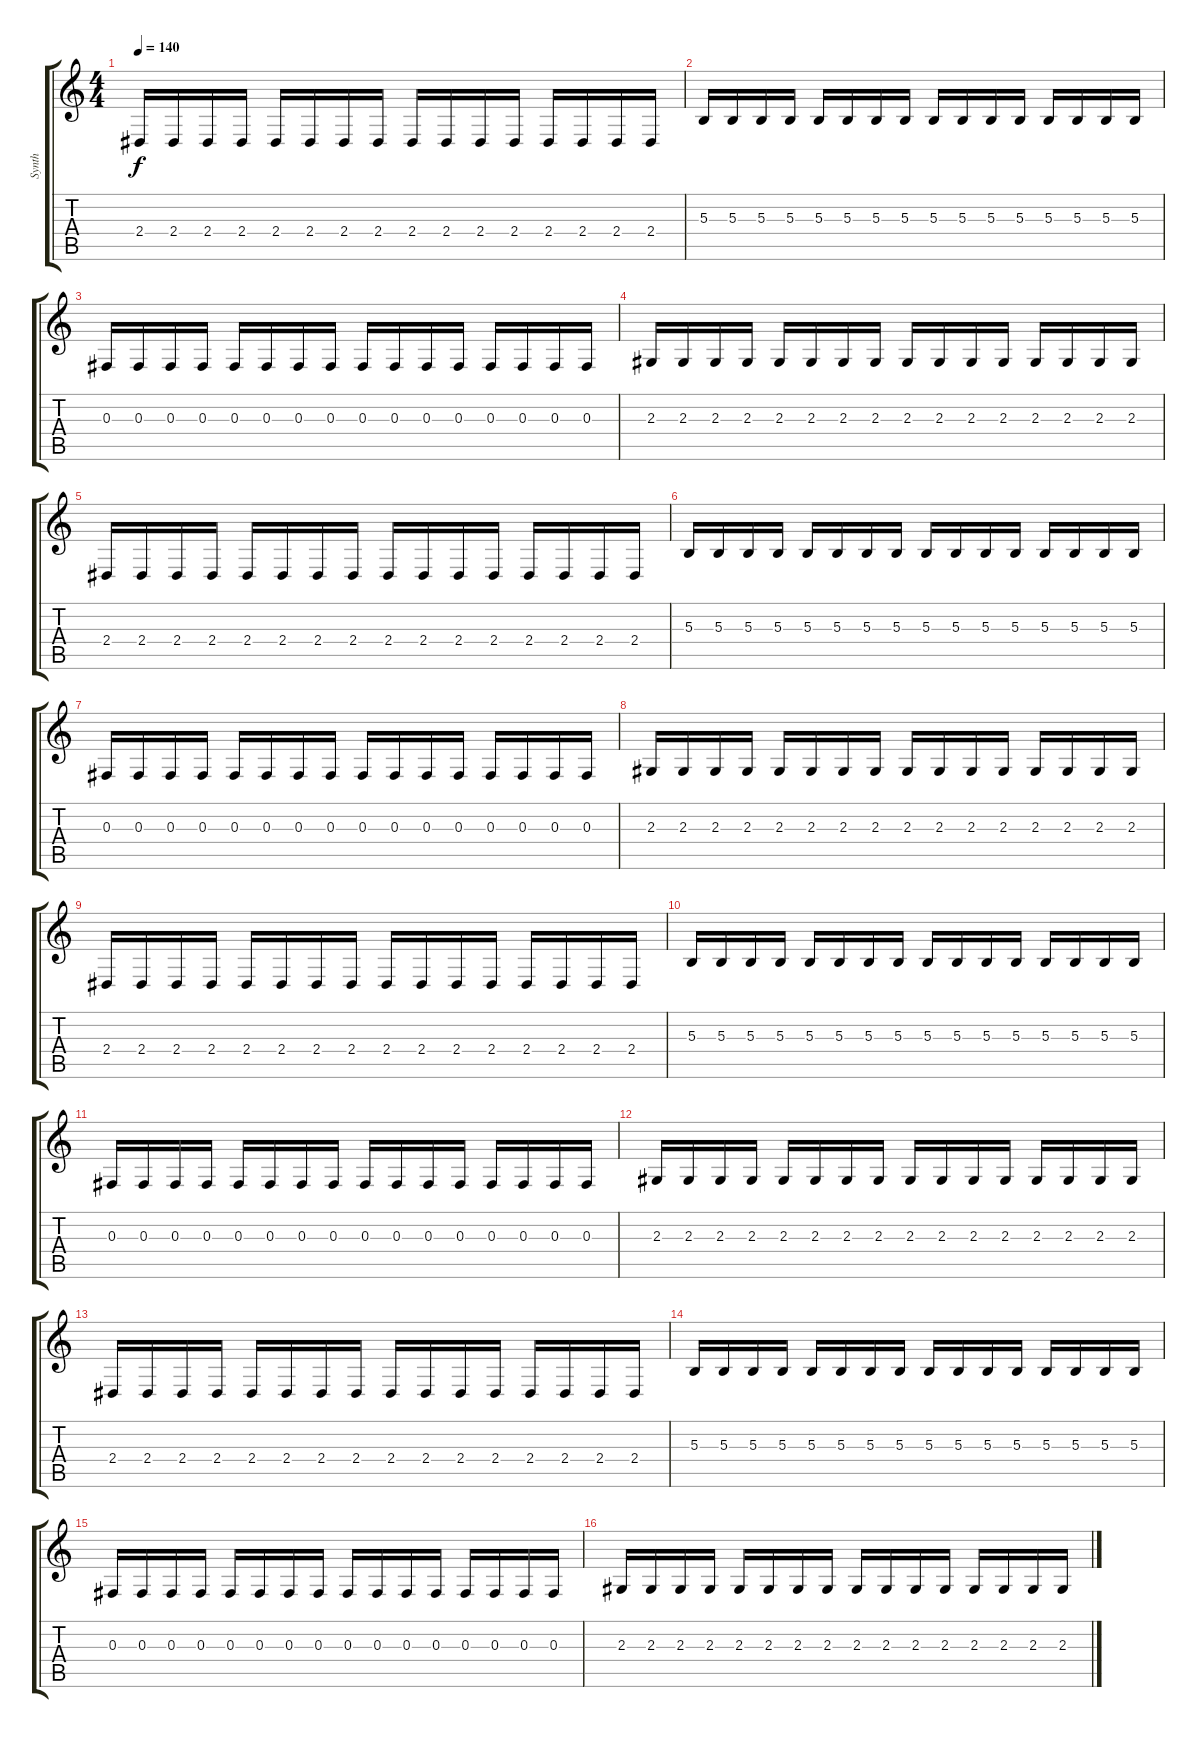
\track ("Synth" "Synth") {instrument lead1square}
\staff {score tabs}
\tuning (Eb4 Bb3 Gb3 Db3 Ab2 Eb2) {hide}
\ts (4 4)
\tempo 140
\clef g2
\ks c
2.4.16{dy f balance 8} 2.4.16 2.4.16 2.4.16 2.4.16 2.4.16 2.4.16 2.4.16 2.4.16 2.4.16 2.4.16 2.4.16 2.4.16 2.4.16 2.4.16 2.4.16 |
5.3.16 5.3.16 5.3.16 5.3.16 5.3.16 5.3.16 5.3.16 5.3.16 5.3.16 5.3.16 5.3.16 5.3.16 5.3.16 5.3.16 5.3.16 5.3.16 |
0.3.16 0.3.16 0.3.16 0.3.16 0.3.16 0.3.16 0.3.16 0.3.16 0.3.16 0.3.16 0.3.16 0.3.16 0.3.16 0.3.16 0.3.16 0.3.16 |
2.3.16 2.3.16 2.3.16 2.3.16 2.3.16 2.3.16 2.3.16 2.3.16 2.3.16 2.3.16 2.3.16 2.3.16 2.3.16 2.3.16 2.3.16 2.3.16 |
2.4.16{balance 8} 2.4.16 2.4.16 2.4.16 2.4.16 2.4.16 2.4.16 2.4.16 2.4.16 2.4.16 2.4.16 2.4.16 2.4.16 2.4.16 2.4.16 2.4.16 |
5.3.16 5.3.16 5.3.16 5.3.16 5.3.16 5.3.16 5.3.16 5.3.16 5.3.16 5.3.16 5.3.16 5.3.16 5.3.16 5.3.16 5.3.16 5.3.16 |
0.3.16 0.3.16 0.3.16 0.3.16 0.3.16 0.3.16 0.3.16 0.3.16 0.3.16 0.3.16 0.3.16 0.3.16 0.3.16 0.3.16 0.3.16 0.3.16 |
2.3.16 2.3.16 2.3.16 2.3.16 2.3.16 2.3.16 2.3.16 2.3.16 2.3.16 2.3.16 2.3.16 2.3.16 2.3.16 2.3.16 2.3.16 2.3.16 |
2.4.16{balance 8} 2.4.16 2.4.16 2.4.16 2.4.16 2.4.16 2.4.16 2.4.16 2.4.16 2.4.16 2.4.16 2.4.16 2.4.16 2.4.16 2.4.16 2.4.16 |
5.3.16 5.3.16 5.3.16 5.3.16 5.3.16 5.3.16 5.3.16 5.3.16 5.3.16 5.3.16 5.3.16 5.3.16 5.3.16 5.3.16 5.3.16 5.3.16 |
0.3.16 0.3.16 0.3.16 0.3.16 0.3.16 0.3.16 0.3.16 0.3.16 0.3.16 0.3.16 0.3.16 0.3.16 0.3.16 0.3.16 0.3.16 0.3.16 |
2.3.16 2.3.16 2.3.16 2.3.16 2.3.16 2.3.16 2.3.16 2.3.16 2.3.16 2.3.16 2.3.16 2.3.16 2.3.16 2.3.16 2.3.16 2.3.16 |
2.4.16{balance 8} 2.4.16 2.4.16 2.4.16 2.4.16 2.4.16 2.4.16 2.4.16 2.4.16 2.4.16 2.4.16 2.4.16 2.4.16 2.4.16 2.4.16 2.4.16 |
5.3.16 5.3.16 5.3.16 5.3.16 5.3.16 5.3.16 5.3.16 5.3.16 5.3.16 5.3.16 5.3.16 5.3.16 5.3.16 5.3.16 5.3.16 5.3.16 |
0.3.16 0.3.16 0.3.16 0.3.16 0.3.16 0.3.16 0.3.16 0.3.16 0.3.16 0.3.16 0.3.16 0.3.16 0.3.16 0.3.16 0.3.16 0.3.16 |
2.3.16 2.3.16 2.3.16 2.3.16 2.3.16 2.3.16 2.3.16 2.3.16 2.3.16 2.3.16 2.3.16 2.3.16 2.3.16 2.3.16 2.3.16 2.3.16
